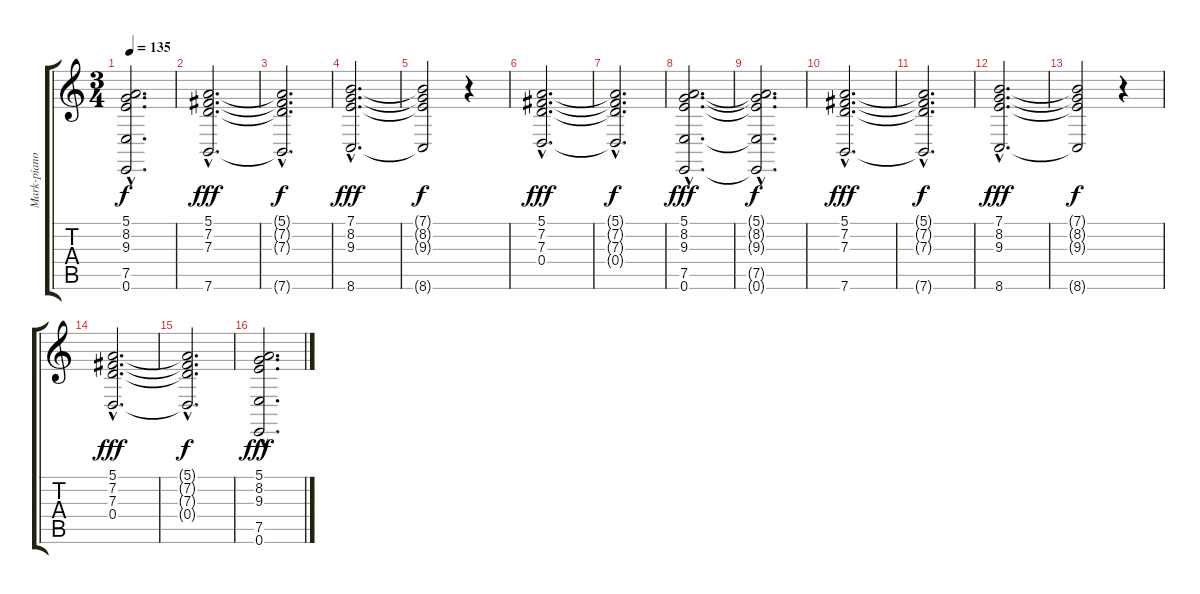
\track ("Mark-piano" "Mark-piano") {instrument acousticgrandpiano}
\staff {score tabs}
\tuning (E4 B3 G3 D3 A2 E2) {hide}
\ts (3 4)
\tempo 135
\clef g2
\ks c
(5.1{hac t} 8.2{hac t} 9.3{hac t} 7.5{t} 0.6{t}).2{d dy f} |
(5.1{hac} 7.2{hac} 7.3{hac} 7.6{hac}).2{d dy fff} |
(5.1{hac t} 7.2{hac t} 7.3{hac t} 7.6{t}).2{d dy f} |
(7.1{hac} 8.2{hac} 9.3{hac} 8.6{hac}).2{d dy fff} |
(7.1{t} 8.2{t} 9.3{t} 8.6{t}).2{dy f} r.4 |
(5.1{hac} 7.2{hac} 7.3{hac} 0.4{hac}).2{d dy fff} |
(5.1{hac t} 7.2{hac t} 7.3{hac t} 0.4{hac t}).2{d dy f} |
(5.1{hac} 8.2{hac} 9.3{hac} 7.5{hac} 0.6{hac}).2{d dy fff} |
(5.1{hac t} 8.2{hac t} 9.3{hac t} 7.5{t} 0.6{t}).2{d dy f} |
(5.1{hac} 7.2{hac} 7.3{hac} 7.6{hac}).2{d dy fff} |
(5.1{hac t} 7.2{hac t} 7.3{hac t} 7.6{t}).2{d dy f} |
(7.1{hac} 8.2{hac} 9.3{hac} 8.6{hac}).2{d dy fff} |
(7.1{t} 8.2{t} 9.3{t} 8.6{t}).2{dy f} r.4 |
(5.1{hac} 7.2{hac} 7.3{hac} 0.4{hac}).2{d dy fff} |
(5.1{hac t} 7.2{hac t} 7.3{hac t} 0.4{hac t}).2{d dy f} |
(5.1{hac} 8.2{hac} 9.3{hac} 7.5{hac} 0.6{hac}).2{d dy fff}
